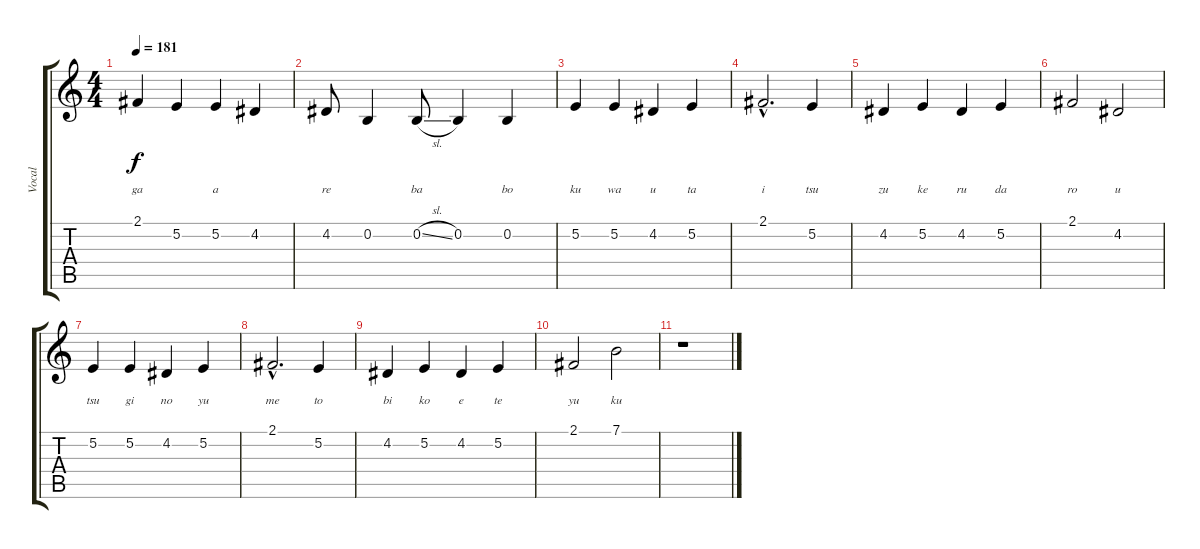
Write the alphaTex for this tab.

\track ("Vocal" "Vocal") {instrument trumpet}
\staff {score tabs}
\tuning (E4 B3 G3 D3 A2 E2) {hide}
\ts (4 4)
\tempo 181
\clef g2
\ks c
2.1.4{lyrics (0 "") lyrics (1 "") lyrics (2 "ga") lyrics (3 "") lyrics (4 "") dy f} 5.2.4{lyrics (0 "") lyrics (1 "") lyrics (2 "") lyrics (3 "") lyrics (4 "")} 5.2.4{lyrics (0 "") lyrics (1 "") lyrics (2 "a") lyrics (3 "") lyrics (4 "")} 4.2.4{lyrics (0 "") lyrics (1 "") lyrics (2 "") lyrics (3 "") lyrics (4 "")} |
4.2.8{lyrics (0 "") lyrics (1 "") lyrics (2 "re") lyrics (3 "") lyrics (4 "")} 0.2.4{lyrics (0 "") lyrics (1 "") lyrics (2 "") lyrics (3 "") lyrics (4 "")} 0.2{sl}.8{lyrics (0 "") lyrics (1 "") lyrics (2 "ba") lyrics (3 "") lyrics (4 "")} 0.2.4{lyrics (0 "") lyrics (1 "") lyrics (2 "") lyrics (3 "") lyrics (4 "")} 0.2.4{lyrics (0 "") lyrics (1 "") lyrics (2 "bo") lyrics (3 "") lyrics (4 "")} |
5.2.4{lyrics (0 "") lyrics (1 "") lyrics (2 "ku") lyrics (3 "") lyrics (4 "")} 5.2.4{lyrics (0 "") lyrics (1 "") lyrics (2 "wa") lyrics (3 "") lyrics (4 "")} 4.2.4{lyrics (0 "") lyrics (1 "") lyrics (2 "u") lyrics (3 "") lyrics (4 "")} 5.2.4{lyrics (0 "") lyrics (1 "") lyrics (2 "ta") lyrics (3 "") lyrics (4 "")} |
2.1{hac}.2{d lyrics (0 "") lyrics (1 "") lyrics (2 "i") lyrics (3 "") lyrics (4 "")} 5.2.4{lyrics (0 "") lyrics (1 "") lyrics (2 "tsu") lyrics (3 "") lyrics (4 "")} |
4.2.4{lyrics (0 "") lyrics (1 "") lyrics (2 "zu") lyrics (3 "") lyrics (4 "")} 5.2.4{lyrics (0 "") lyrics (1 "") lyrics (2 "ke") lyrics (3 "") lyrics (4 "")} 4.2.4{lyrics (0 "") lyrics (1 "") lyrics (2 "ru") lyrics (3 "") lyrics (4 "")} 5.2.4{lyrics (0 "") lyrics (1 "") lyrics (2 "da") lyrics (3 "") lyrics (4 "")} |
2.1.2{lyrics (0 "") lyrics (1 "") lyrics (2 "ro") lyrics (3 "") lyrics (4 "")} 4.2.2{lyrics (0 "") lyrics (1 "") lyrics (2 "u") lyrics (3 "") lyrics (4 "")} |
5.2.4{lyrics (0 "") lyrics (1 "") lyrics (2 "tsu") lyrics (3 "") lyrics (4 "")} 5.2.4{lyrics (0 "") lyrics (1 "") lyrics (2 "gi") lyrics (3 "") lyrics (4 "")} 4.2.4{lyrics (0 "") lyrics (1 "") lyrics (2 "no") lyrics (3 "") lyrics (4 "")} 5.2.4{lyrics (0 "") lyrics (1 "") lyrics (2 "yu") lyrics (3 "") lyrics (4 "")} |
2.1{hac}.2{d lyrics (0 "") lyrics (1 "") lyrics (2 "me") lyrics (3 "") lyrics (4 "")} 5.2.4{lyrics (0 "") lyrics (1 "") lyrics (2 "to") lyrics (3 "") lyrics (4 "")} |
4.2.4{lyrics (0 "") lyrics (1 "") lyrics (2 "bi") lyrics (3 "") lyrics (4 "")} 5.2.4{lyrics (0 "") lyrics (1 "") lyrics (2 "ko") lyrics (3 "") lyrics (4 "")} 4.2.4{lyrics (0 "") lyrics (1 "") lyrics (2 "e") lyrics (3 "") lyrics (4 "")} 5.2.4{lyrics (0 "") lyrics (1 "") lyrics (2 "te") lyrics (3 "") lyrics (4 "")} |
2.1.2{lyrics (0 "") lyrics (1 "") lyrics (2 "yu") lyrics (3 "") lyrics (4 "")} 7.1.2{lyrics (0 "") lyrics (1 "") lyrics (2 "ku") lyrics (3 "") lyrics (4 "")} |
r.1
